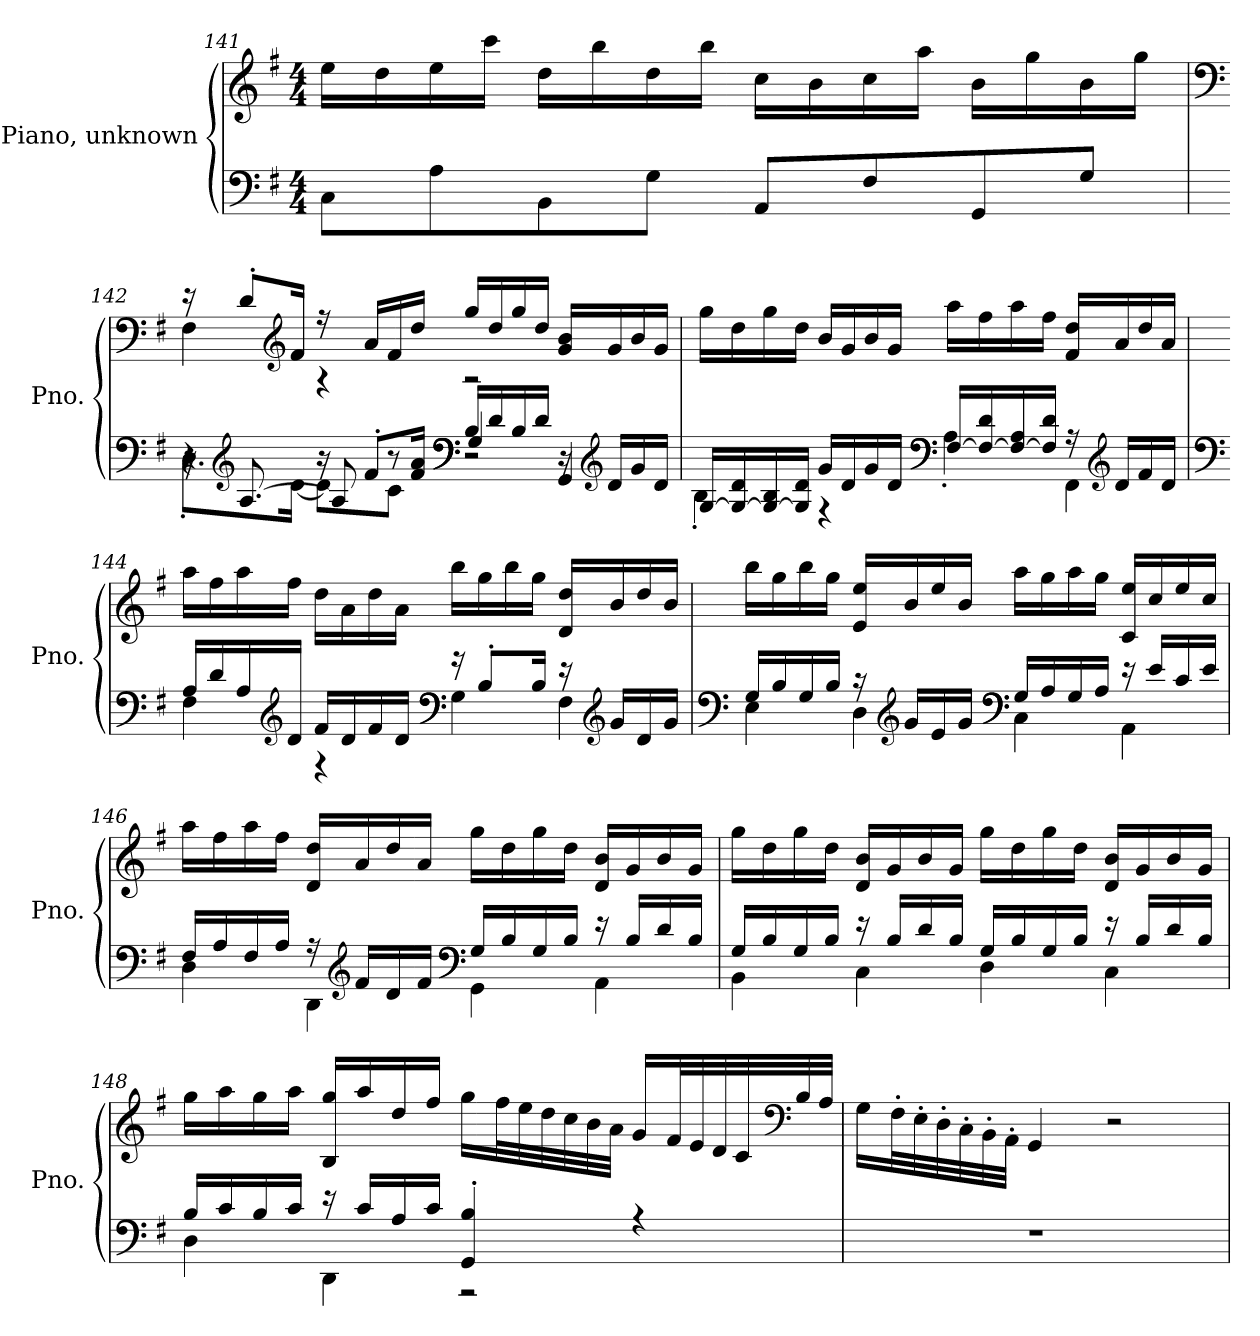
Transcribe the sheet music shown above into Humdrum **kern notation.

**kern	**kern
*part1	*part1
*staff2	*staff1
*I"Piano, unknown	*
*I'Pno.	*
!!LO:LB:g=z
*clefF4	*clefG2
*k[f#]	*k[f#]
*M4/4	*M4/4
=141	=141
8C\L	16ee\LL
.	16dd\
8A\	16ee\
.	16ccc\JJ
8BB\	16dd\LL
.	16bb\
8G\J	16dd\
.	16bb\JJ
8AA/L	16cc\LL
.	16b\
8F#/	16cc\
.	16aa\JJ
8GG/	16b\LL
.	16gg\
8G/J	16b\
.	16gg\JJ
=142	=142
*	*clefF4
*^	*^
*	*^	*	*
4r	8.D'\L	16r	16r	4F#\
*clefG2	*	*	*	*
.	.	[8.A/	8d'/L	.
*	*	*	*clefG2	*
.	[16d\Jk	.	16f#/Jk	.
16r	8d\L]	8A/]	16r	4r
8f#'/L	.	.	16a/LL	.
.	8c\J	8r	16f#/	.
16f#/ 16a/Jk	.	.	16dd/JJ	.
*clefF4	*	*	*	*
16B/LL	2r	4G/	16gg/LL	2r
16d/	.	.	16dd/	.
16B/	.	.	16gg/	.
16d/JJ	.	.	16dd/JJ	.
16r	.	4GG/	16g/ 16b/LL	.
*clefG2	*	*	*	*
16d/LL	.	.	16g/	.
16g/	.	.	16b/	.
16d/JJ	.	.	16g/JJ	.
*	*v	*v	*	*
*	*	*v	*v
!!LO:LB:g=z
=143	=143	=143
[16G/LL	4B'\	16gg\LL
16G/_ 16d/	.	16dd\
16G/_ 16B/	.	16gg\
16G/] 16d/JJ	.	16dd\JJ
16g/LL	4r	16b/LL
16d/	.	16g/
16g/	.	16b/
16d/JJ	.	16g/JJ
*clefF4	*	*
[16F#/LL	4A'\	16aa\LL
16F#/_ 16d/	.	16ff#\
16F#/_ 16A/	.	16aa\
16F#/] 16d/JJ	.	16ff#\JJ
16r	4FF#\	16f#/ 16dd/LL
*clefG2	*	*
16d/LL	.	16a/
16f#/	.	16dd/
16d/JJ	.	16a/JJ
=144	=144	=144
*clefF4	*	*
16A/LL	4F#\	16aa\LL
16d/	.	16ff#\
16A/	.	16aa\
*clefG2	*	*
16d/JJ	.	16ff#\JJ
16f#/LL	4r	16dd\LL
16d/	.	16a\
16f#/	.	16dd\
16d/JJ	.	16a\JJ
*clefF4	*	*
16r	4G\	16bb\LL
8B'/L	.	16gg\
.	.	16bb\
16B/Jk	.	16gg\JJ
16r	4F#\	16d/ 16dd/LL
*clefG2	*	*
16g/LL	.	16b/
16d/	.	16dd/
16g/JJ	.	16b/JJ
!!LO:LB:g=z
=145	=145	=145
*clefF4	*	*
16G/LL	4E\	16bb\LL
16B/	.	16gg\
16G/	.	16bb\
16B/JJ	.	16gg\JJ
16r	4D\	16e/ 16ee/LL
*clefG2	*	*
16g/LL	.	16b/
16e/	.	16ee/
16g/JJ	.	16b/JJ
*clefF4	*	*
16G/LL	4C\	16aa\LL
16A/	.	16gg\
16G/	.	16aa\
16A/JJ	.	16gg\JJ
16r	4AA\	16c/ 16ee/LL
16e/LL	.	16cc/
16c/	.	16ee/
16e/JJ	.	16cc/JJ
=146	=146	=146
16F#/LL	4D\	16aa\LL
16A/	.	16ff#\
16F#/	.	16aa\
16A/JJ	.	16ff#\JJ
16r	4DD\	16d/ 16dd/LL
*clefG2	*	*
16f#/LL	.	16a/
16d/	.	16dd/
16f#/JJ	.	16a/JJ
*clefF4	*	*
16G/LL	4GG\	16gg\LL
16B/	.	16dd\
16G/	.	16gg\
16B/JJ	.	16dd\JJ
16r	4AA\	16d/ 16b/LL
16B/LL	.	16g/
16d/	.	16b/
16B/JJ	.	16g/JJ
!!LO:PB:g=z
=147	=147	=147
16G/LL	4BB\	16gg\LL
16B/	.	16dd\
16G/	.	16gg\
16B/JJ	.	16dd\JJ
16r	4C\	16d/ 16b/LL
16B/LL	.	16g/
16d/	.	16b/
16B/JJ	.	16g/JJ
16G/LL	4D\	16gg\LL
16B/	.	16dd\
16G/	.	16gg\
16B/JJ	.	16dd\JJ
16r	4C\	16d/ 16b/LL
16B/LL	.	16g/
16d/	.	16b/
16B/JJ	.	16g/JJ
=148	=148	=148
16B/LL	4D\	16gg\LL
16c/	.	16aa\
16B/	.	16gg\
16c/JJ	.	16aa\JJ
16r	4DD\	16B/ 16gg/LL
16c/LL	.	16aa/
16A/	.	16dd/
16c/JJ	.	16ff#/JJ
4GG/' 4B/'	2r	16gg\LL
.	.	32ff#\L
.	.	32ee\
.	.	32dd\
.	.	32cc\
.	.	32b\
.	.	32a\JJJ
4r	.	16g/LL
.	.	32f#/L
.	.	32e/
.	.	32d/
.	.	32c/
*	*	*clefF4
.	.	32B/
.	.	32A/JJJ
*v	*v	*
!!LO:LB:g=z
=149	=149
1r	16G\LL
.	32F#'\L
.	32E'\
.	32D'\
.	32C'\
.	32BB'\
.	32AA'\JJJ
.	4GG/
.	2r
=	=
*-	*-
